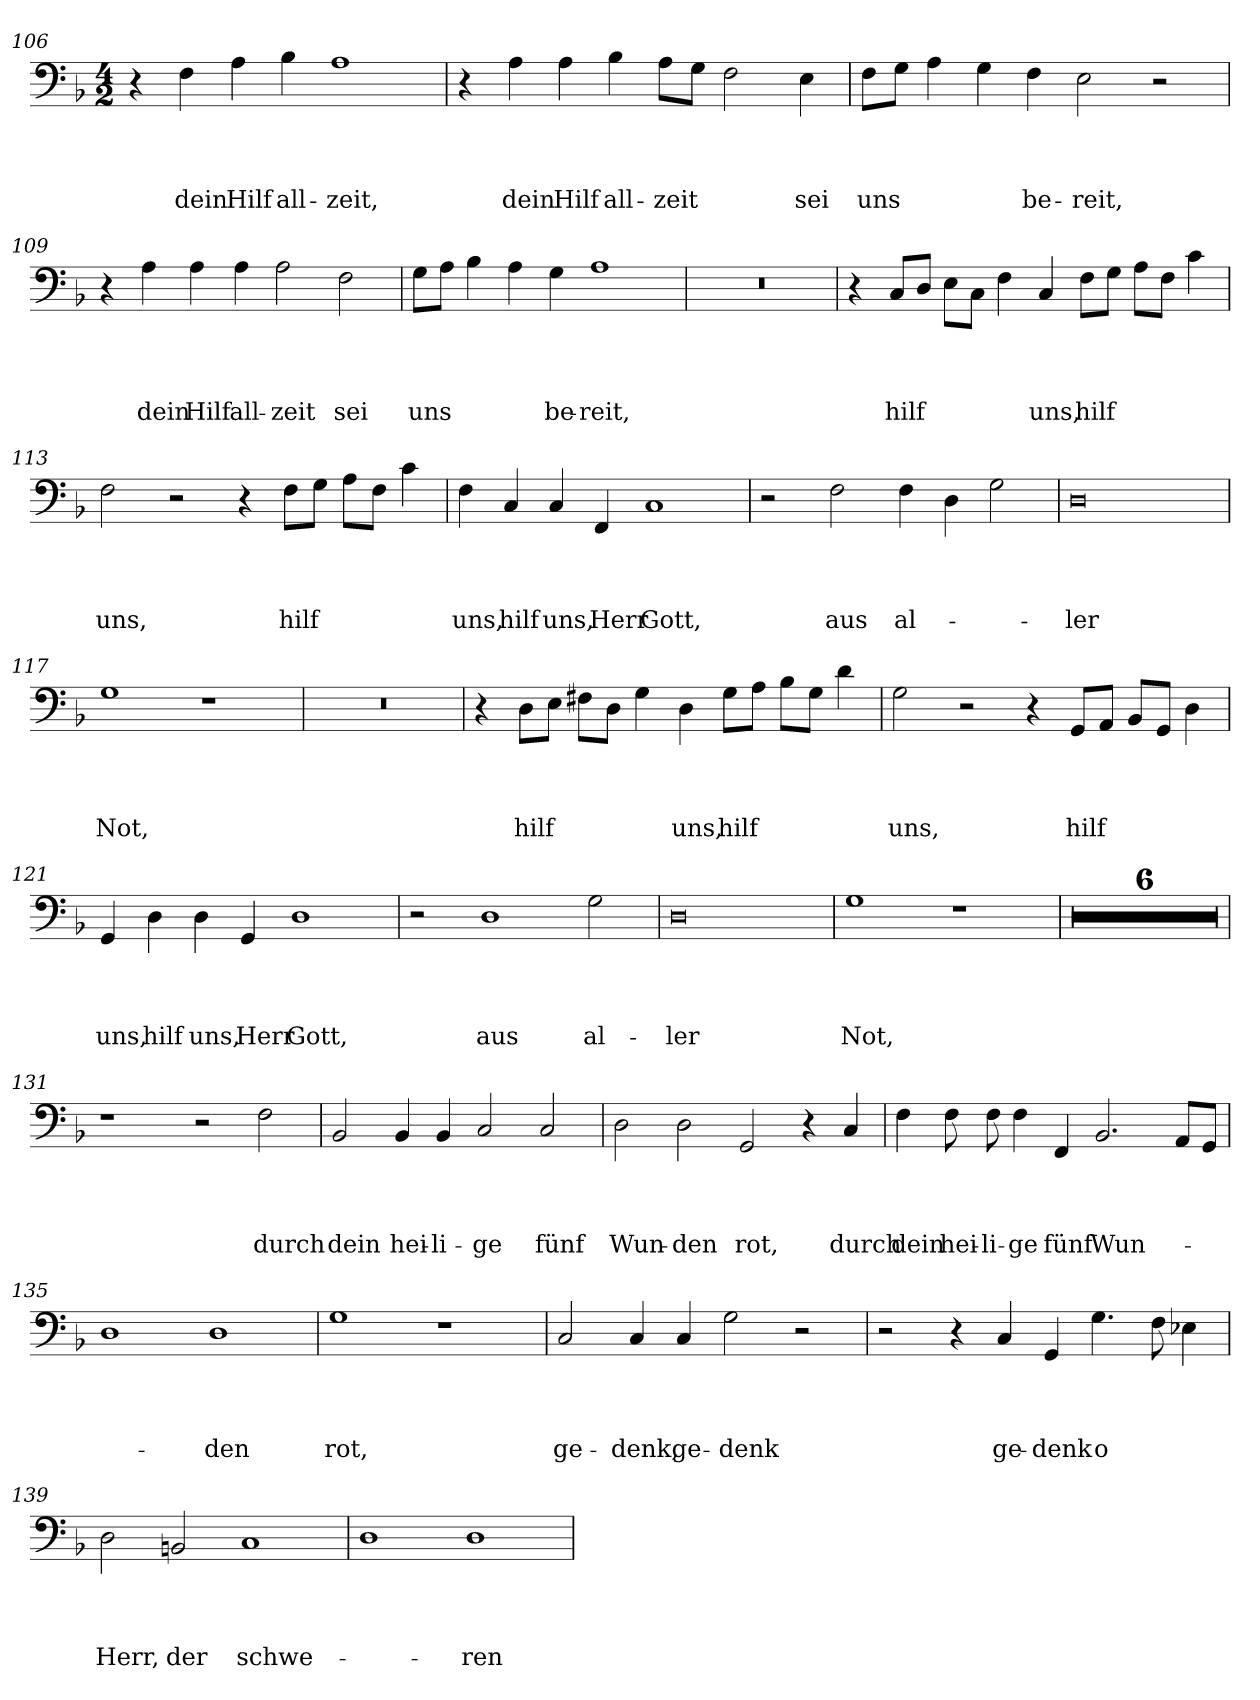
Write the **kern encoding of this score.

**kern	**text	**text	**text	**text
*part1	*part1	*part1	*part1	*part1
*staff1	*staff1	*staff1	*staff1	*staff1
*clefF4	*	*	*	*
*k[b-]	*	*	*	*
*F:	*	*	*	*
*M4/2	*	*	*	*
=106	=106	=106	=106	=106
4r	.	.	.	.
!	!	!	!	!LO:LY:b
4F\	.	.	.	dein
!	!	!	!	!LO:LY:b
4A\	.	.	.	Hilf
!	!	!	!	!LO:LY:b
4B-\	.	.	.	all-
!	!	!	!	!LO:LY:b
1A	.	.	.	-zeit,
=107	=107	=107	=107	=107
4r	.	.	.	.
!	!	!	!	!LO:LY:b
4A\	.	.	.	dein
!	!	!	!	!LO:LY:b
4A\	.	.	.	Hilf
!	!	!	!	!LO:LY:b
4B-\	.	.	.	all-
!	!	!	!	!LO:LY:b
8A\L	.	.	.	-zeit
8G\J	.	.	.	.
2F\	.	.	.	.
!	!	!	!	!LO:LY:b
4E\	.	.	.	sei
=108	=108	=108	=108	=108
!	!	!	!	!LO:LY:b
8F\L	.	.	.	uns
8G\J	.	.	.	.
4A\	.	.	.	.
4G\	.	.	.	.
!	!	!	!	!LO:LY:b
4F\	.	.	.	be-
!	!	!	!	!LO:LY:b
2E\	.	.	.	-reit,
2r	.	.	.	.
!!LO:LB:g=z
=109	=109	=109	=109	=109
4r	.	.	.	.
!	!	!	!	!LO:LY:b
4A\	.	.	.	dein
!	!	!	!	!LO:LY:b
4A\	.	.	.	Hilf
!	!	!	!	!LO:LY:b
4A\	.	.	.	all-
!	!	!	!	!LO:LY:b
2A\	.	.	.	-zeit
!	!	!	!	!LO:LY:b
2F\	.	.	.	sei
=110	=110	=110	=110	=110
!	!	!	!	!LO:LY:b
8G\L	.	.	.	uns
8A\J	.	.	.	.
4B-\	.	.	.	.
4A\	.	.	.	.
!	!	!	!	!LO:LY:b
4G\	.	.	.	be-
!	!	!	!	!LO:LY:b
1A	.	.	.	-reit,
=111	=111	=111	=111	=111
0r	.	.	.	.
=112	=112	=112	=112	=112
4r	.	.	.	.
!	!	!	!	!LO:LY:b
8C/L	.	.	.	hilf
8D/J	.	.	.	.
8E\L	.	.	.	.
8C\J	.	.	.	.
4F\	.	.	.	.
!	!	!	!	!LO:LY:b
4C/	.	.	.	uns,
!	!	!	!	!LO:LY:b
8F\L	.	.	.	hilf
8G\J	.	.	.	.
8A\L	.	.	.	.
8F\J	.	.	.	.
4c\	.	.	.	.
!!LO:LB:g=z
=113	=113	=113	=113	=113
!	!	!	!	!LO:LY:b
2F\	.	.	.	uns,
2r	.	.	.	.
4r	.	.	.	.
!	!	!	!	!LO:LY:b
8F\L	.	.	.	hilf
8G\J	.	.	.	.
8A\L	.	.	.	.
8F\J	.	.	.	.
4c\	.	.	.	.
=114	=114	=114	=114	=114
!	!	!	!	!LO:LY:b
4F\	.	.	.	uns,
!	!	!	!	!LO:LY:b
4C/	.	.	.	hilf
!	!	!	!	!LO:LY:b
4C/	.	.	.	uns,
!	!	!	!	!LO:LY:b
4FF/	.	.	.	Herr
!	!	!	!	!LO:LY:b
1C	.	.	.	Gott,
=115	=115	=115	=115	=115
2r	.	.	.	.
!	!	!	!	!LO:LY:b
2F\	.	.	.	aus
!	!	!	!	!LO:LY:b
4F\	.	.	.	al-
4D\	.	.	.	.
2G\	.	.	.	.
!!LO:LB:g=z
=116	=116	=116	=116	=116
!	!	!	!	!LO:LY:b
0D	.	.	.	-ler
=117	=117	=117	=117	=117
!	!	!	!	!LO:LY:b
1G	.	.	.	Not,
1r	.	.	.	.
=118	=118	=118	=118	=118
0r	.	.	.	.
=119	=119	=119	=119	=119
4r	.	.	.	.
!	!	!	!	!LO:LY:b
8D\L	.	.	.	hilf
8E\J	.	.	.	.
8F#X\L	.	.	.	.
8D\J	.	.	.	.
4G\	.	.	.	.
!	!	!	!	!LO:LY:b
4D\	.	.	.	uns,
!	!	!	!	!LO:LY:b
8G\L	.	.	.	hilf
8A\J	.	.	.	.
8B-\L	.	.	.	.
8G\J	.	.	.	.
4d\	.	.	.	.
!!LO:LB:g=z
=120	=120	=120	=120	=120
!	!	!	!	!LO:LY:b
2G\	.	.	.	uns,
2r	.	.	.	.
4r	.	.	.	.
!	!	!	!	!LO:LY:b
8GG/L	.	.	.	hilf
8AA/J	.	.	.	.
8BB-/L	.	.	.	.
8GG/J	.	.	.	.
4D\	.	.	.	.
=121	=121	=121	=121	=121
!	!	!	!	!LO:LY:b
4GG/	.	.	.	uns,
!	!	!	!	!LO:LY:b
4D\	.	.	.	hilf
!	!	!	!	!LO:LY:b
4D\	.	.	.	uns,
!	!	!	!	!LO:LY:b
4GG/	.	.	.	Herr
!	!	!	!	!LO:LY:b
1D	.	.	.	Gott,
=122	=122	=122	=122	=122
2r	.	.	.	.
!	!	!	!	!LO:LY:b
1D	.	.	.	aus
!	!	!	!	!LO:LY:b
2G\	.	.	.	al-
=123	=123	=123	=123	=123
!	!	!	!	!LO:LY:b
0D	.	.	.	-ler
!!LO:LB:g=z
=124	=124	=124	=124	=124
!	!	!	!	!LO:LY:b
1G	.	.	.	Not,
1r	.	.	.	.
=125	=125	=125	=125	=125
0r	.	.	.	.
=126	=126	=126	=126	=126
0r	.	.	.	.
=127	=127	=127	=127	=127
0r	.	.	.	.
=128	=128	=128	=128	=128
0r	.	.	.	.
=129	=129	=129	=129	=129
0r	.	.	.	.
=130	=130	=130	=130	=130
0r	.	.	.	.
=131	=131	=131	=131	=131
1r	.	.	.	.
2r	.	.	.	.
!	!	!	!	!LO:LY:b
2F\	.	.	.	durch
=132	=132	=132	=132	=132
!	!	!	!	!LO:LY:b
2BB-/	.	.	.	dein
!	!	!	!	!LO:LY:b
4BB-/	.	.	.	hei-
!	!	!	!	!LO:LY:b
4BB-/	.	.	.	-li-
!	!	!	!	!LO:LY:b
2C/	.	.	.	-ge
!	!	!	!	!LO:LY:b
2C/	.	.	.	fünf
=133	=133	=133	=133	=133
!	!	!	!	!LO:LY:b
2D\	.	.	.	Wun-
!	!	!	!	!LO:LY:b
2D\	.	.	.	-den
!	!	!	!	!LO:LY:b
2GG/	.	.	.	rot,
4r	.	.	.	.
!	!	!	!	!LO:LY:b
4C/	.	.	.	durch
!!LO:LB:g=z
=134	=134	=134	=134	=134
!	!	!	!	!LO:LY:b
4F\	.	.	.	dein
!	!	!	!	!LO:LY:b
8F\	.	.	.	hei-
!	!	!	!	!LO:LY:b
8F\	.	.	.	-li-
!	!	!	!	!LO:LY:b
4F\	.	.	.	-ge
!	!	!	!	!LO:LY:b
4FF/	.	.	.	fünf
!	!	!	!	!LO:LY:b
2.BB-/	.	.	.	Wun-
8AA/L	.	.	.	.
8GG/J	.	.	.	.
=135	=135	=135	=135	=135
1D	.	.	.	.
!	!	!	!	!LO:LY:b
1D	.	.	.	-den
=136	=136	=136	=136	=136
!	!	!	!	!LO:LY:b
1G	.	.	.	rot,
1r	.	.	.	.
=137	=137	=137	=137	=137
!	!	!	!	!LO:LY:b
2C/	.	.	.	ge-
!	!	!	!	!LO:LY:b
4C/	.	.	.	-denk,
!	!	!	!	!LO:LY:b
4C/	.	.	.	ge-
!	!	!	!	!LO:LY:b
2G\	.	.	.	-denk
2r	.	.	.	.
!!LO:LB:g=z
=138	=138	=138	=138	=138
2r	.	.	.	.
4r	.	.	.	.
!	!	!	!	!LO:LY:b
4C/	.	.	.	ge-
!	!	!	!	!LO:LY:b
4GG/	.	.	.	-denk
!	!	!	!	!LO:LY:b
4.G\	.	.	.	o
8F\	.	.	.	.
4E-X\	.	.	.	.
=139	=139	=139	=139	=139
!	!	!	!	!LO:LY:b
2D\	.	.	.	Herr,
!	!	!	!	!LO:LY:b
2BBn/	.	.	.	der
!	!	!	!	!LO:LY:b
1C	.	.	.	schwe-
=140	=140	=140	=140	=140
1D	.	.	.	.
!	!	!	!	!LO:LY:b
1D	.	.	.	-ren
=	=	=	=	=
*-	*-	*-	*-	*-
